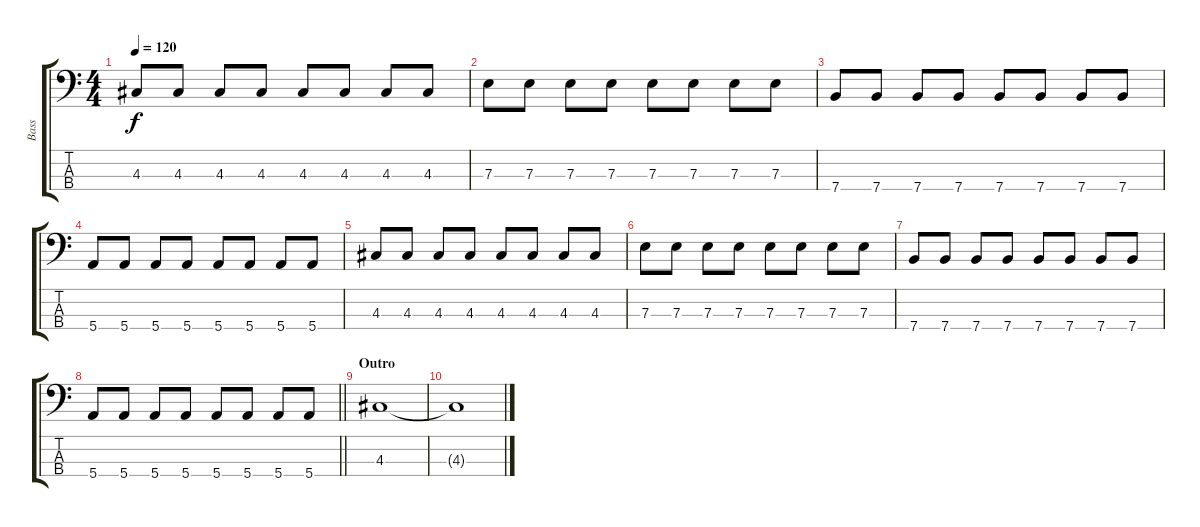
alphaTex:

\track ("Bass" "Bass") {instrument electricbassfinger}
\staff {score tabs}
\tuning (G2 D2 A1 E1) {hide}
\ts (4 4)
\tempo 120
\clef f4
\ks c
4.3.8{dy f} 4.3.8 4.3.8 4.3.8 4.3.8 4.3.8 4.3.8 4.3.8 |
7.3.8 7.3.8 7.3.8 7.3.8 7.3.8 7.3.8 7.3.8 7.3.8 |
7.4.8 7.4.8 7.4.8 7.4.8 7.4.8 7.4.8 7.4.8 7.4.8 |
5.4.8 5.4.8 5.4.8 5.4.8 5.4.8 5.4.8 5.4.8 5.4.8 |
4.3.8 4.3.8 4.3.8 4.3.8 4.3.8 4.3.8 4.3.8 4.3.8 |
7.3.8 7.3.8 7.3.8 7.3.8 7.3.8 7.3.8 7.3.8 7.3.8 |
7.4.8 7.4.8 7.4.8 7.4.8 7.4.8 7.4.8 7.4.8 7.4.8 |
\barLineRight lightlight
5.4.8 5.4.8 5.4.8 5.4.8 5.4.8 5.4.8 5.4.8 5.4.8 |
\section ("" "Outro")
4.3.1 |
4.3{t}.1
